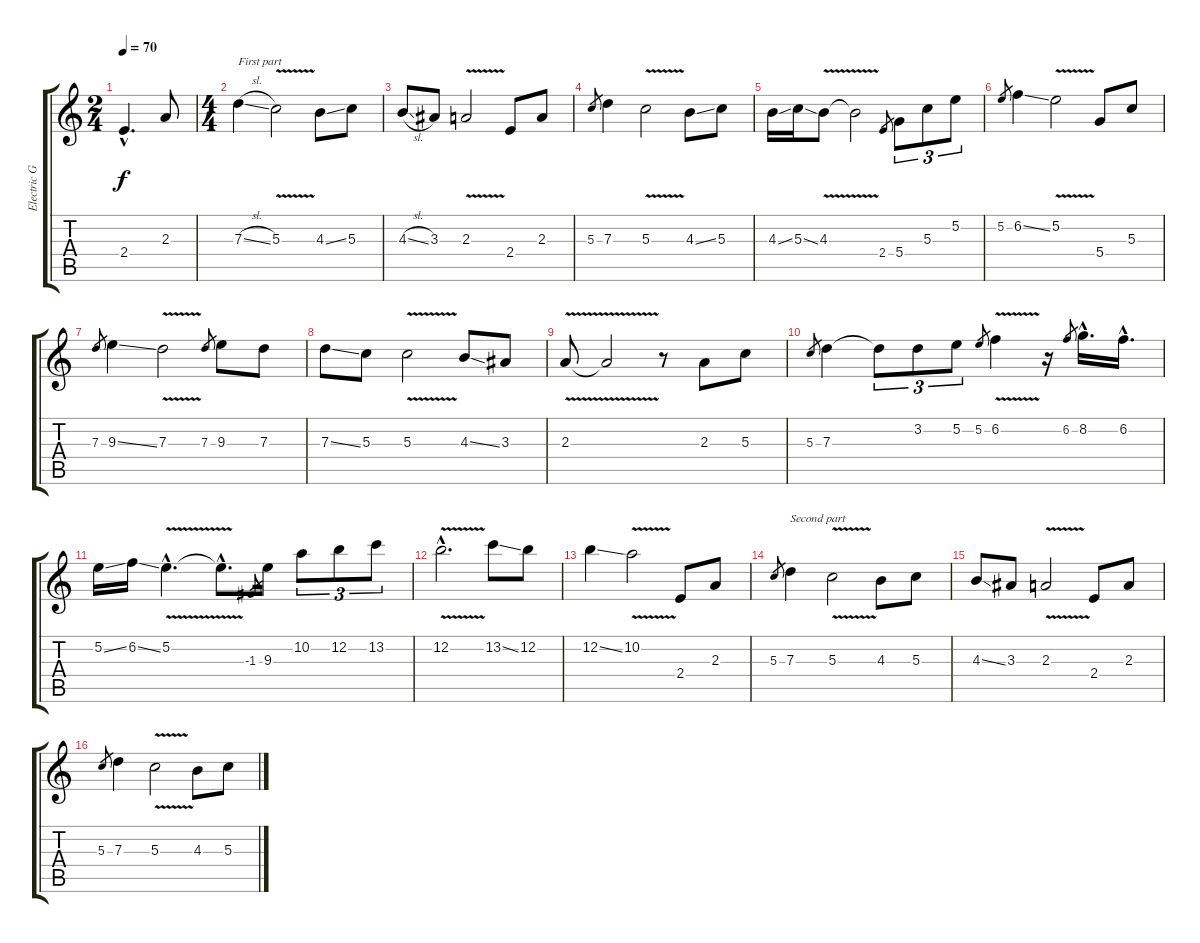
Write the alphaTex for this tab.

\track ("Electric Guitar" "Electric G") {instrument overdrivenguitar}
\staff {score tabs}
\tuning (E4 B3 G3 D3 A2 E2) {hide}
\ts (2 4)
\tempo 70
\clef g2
\ks c
2.4{hac}.4{d dy f instrument overdrivenguitar} 2.3.8 |
\ts (4 4)
7.3{sl}.4{txt "First part"} 5.3{v}.2 4.3{ss}.8 5.3.8 |
4.3{sl}.8 3.3.8 2.3{v}.2 2.4.8 2.3.8 |
5.3.8{gr} 7.3.4 5.3{v}.2 4.3{ss}.8 5.3.8 |
4.3{ss}.16 5.3{ss}.16 4.3{v}.8 4.3{t}.2 2.4.8{gr} 5.4.8{tu (3 2)} 5.3.8{tu (3 2)} 5.2.8{tu (3 2)} |
5.2.8{gr} 6.2{ss}.4 5.2{v}.2 5.4.8 5.3.8 |
7.3.8{gr} 9.3{ss}.4 7.3{v}.2 7.3.8{gr} 9.3.8 7.3.8 |
7.3{ss}.8 5.3.8 5.3{v}.2 4.3{ss}.8 3.3.8 |
2.3{v}.8 2.3{t}.2 r.8 2.3.8 5.3.8 |
5.3.8{gr} 7.3.4 7.3{t}.8{tu (3 2)} 3.2.8{tu (3 2)} 5.2.8{tu (3 2)} 5.2.8{gr} 6.2{v}.4 r.16 6.2.8{gr} 8.2{hac}.16{d} 6.2{hac}.16{d} |
5.2{ss}.16 6.2{ss}.16 5.2{v hac}.4{d} 5.2{hac t}.8{d} -1.3.8{gr} 9.3.16 10.2.8{tu (3 2)} 12.2.8{tu (3 2)} 13.2.8{tu (3 2)} |
12.2{v hac}.2{d} 13.2{ss}.8 12.2.8 |
12.2{ss}.4 10.2{v}.2 2.4.8 2.3.8 |
5.3.8{gr} 7.3.4{txt "Second part"} 5.3{v}.2 4.3.8 5.3.8 |
4.3{ss}.8 3.3.8 2.3{v}.2 2.4.8 2.3.8 |
5.3.8{gr} 7.3.4 5.3{v}.2 4.3.8 5.3.8
